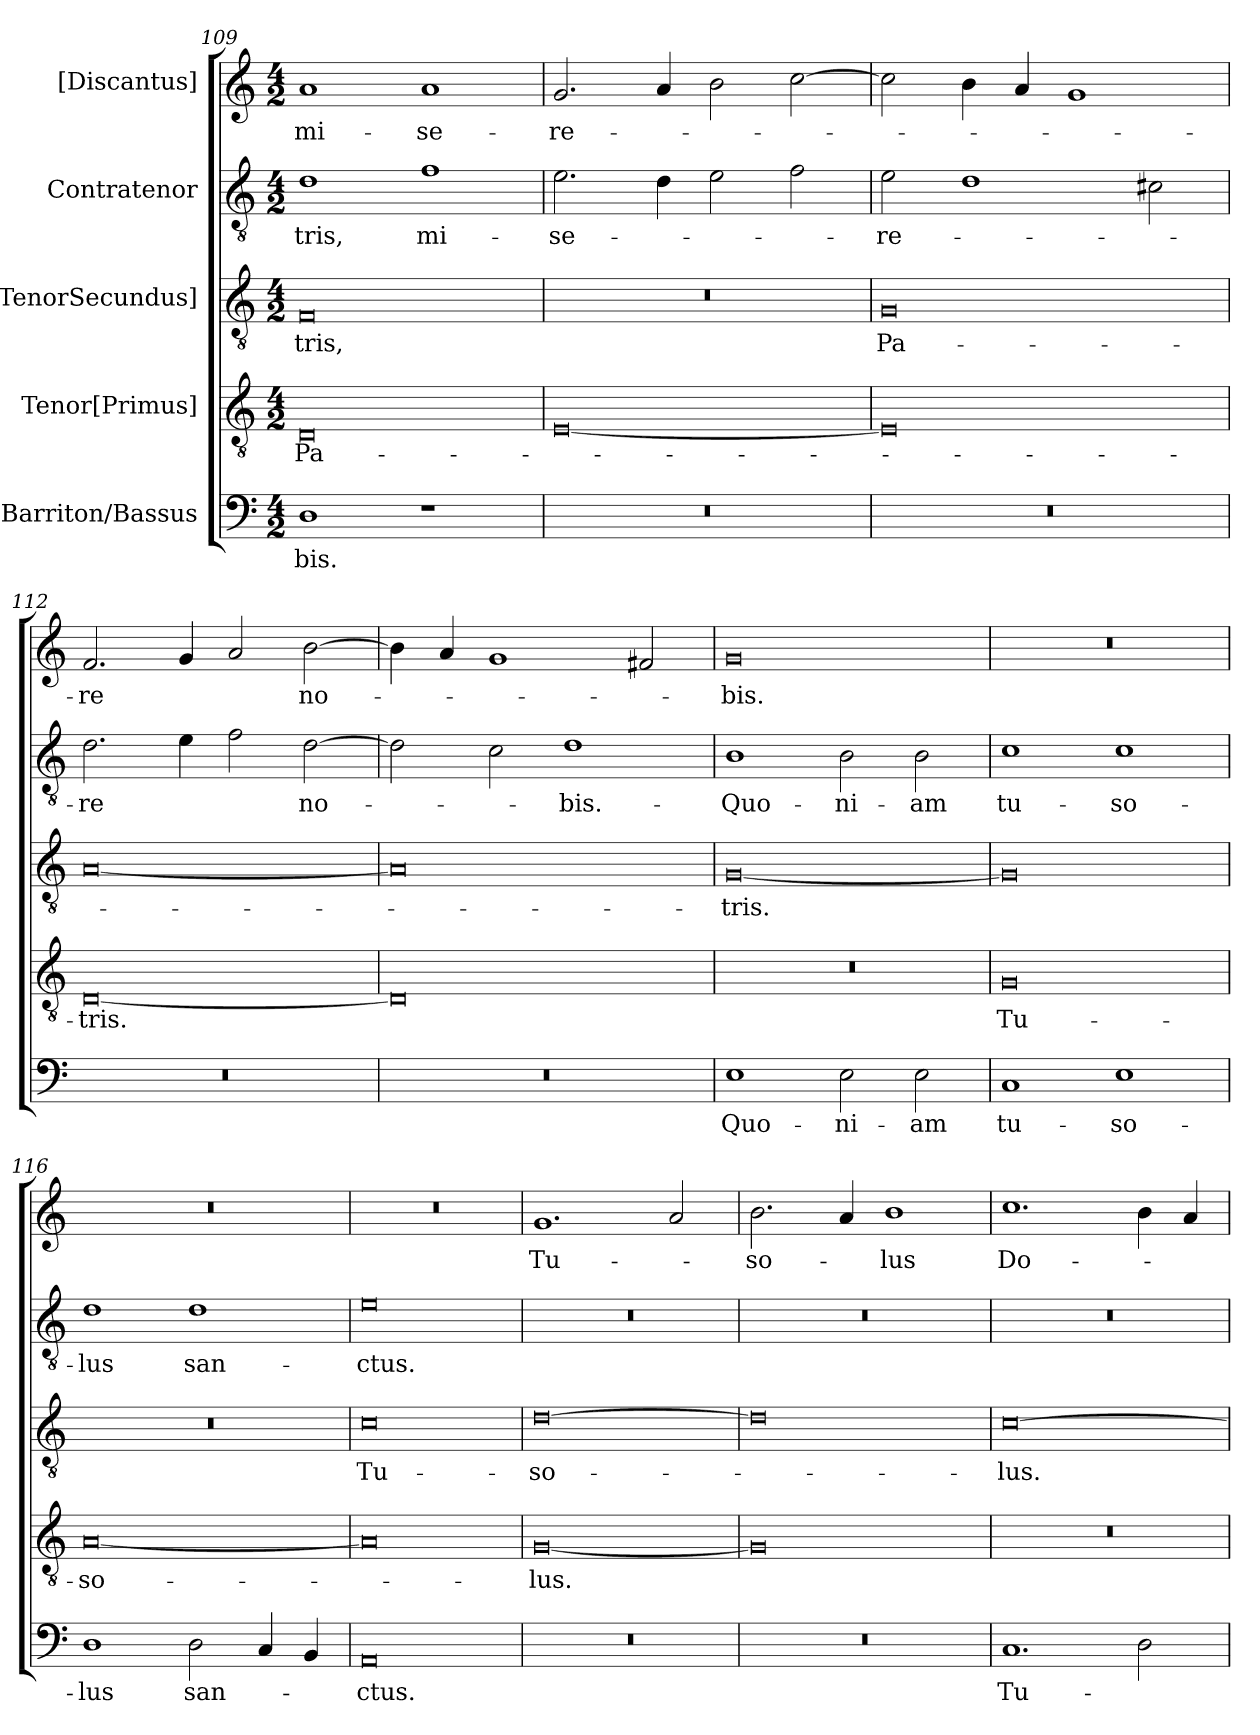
**kern	**text	**kern	**text	**kern	**text	**kern	**text	**kern	**text
*part5	*part5	*part4	*part4	*part3	*part3	*part2	*part2	*part1	*part1
*staff5	*staff5	*staff4	*staff4	*staff3	*staff3	*staff2	*staff2	*staff1	*staff1
*I"Barriton/Bassus	*	*I"Tenor[Primus]	*	*I"[TenorSecundus]	*	*I"Contratenor	*	*I"[Discantus]	*
*clefF4	*	*clefGv2	*	*clefGv2	*	*clefGv2	*	*clefG2	*
*k[]	*	*k[]	*	*k[]	*	*k[]	*	*k[]	*
*M4/2	*	*M4/2	*	*M4/2	*	*M4/2	*	*M4/2	*
=109	=109	=109	=109	=109	=109	=109	=109	=109	=109
1D\	-bis.	0D/	Pa-	0F/	-tris,	1d\	-tris,	1a/	mi-
1r	.	.	.	.	.	1f\	mi-	1a/	-se-
=110	=110	=110	=110	=110	=110	=110	=110	=110	=110
0r	.	[0E/	.	0r	.	2.e\	-se-	2.g/	-re-
.	.	.	.	.	.	4d\	.	4a/	.
.	.	.	.	.	.	2e\	.	2b\	.
.	.	.	.	.	.	2f\	.	[2cc\	.
=111	=111	=111	=111	=111	=111	=111	=111	=111	=111
0r	.	0E/]	.	0G/	Pa-	2e\	-re-	2cc\]	.
.	.	.	.	.	.	1d\	.	4b\	.
.	.	.	.	.	.	.	.	4a/	.
.	.	.	.	.	.	.	.	1g/	.
.	.	.	.	.	.	2c#X\	.	.	.
=112	=112	=112	=112	=112	=112	=112	=112	=112	=112
0r	.	[0D/	-tris.	[0A/	.	2.d\	-re	2.f/	-re
.	.	.	.	.	.	4e\	.	4g/	.
.	.	.	.	.	.	2f\	.	2a/	.
.	.	.	.	.	.	[2d\	no-	[2b\	no-
=113	=113	=113	=113	=113	=113	=113	=113	=113	=113
0r	.	0D/]	.	0A/]	.	2d\]	.	4b\]	.
.	.	.	.	.	.	.	.	4a/	.
.	.	.	.	.	.	2c\	.	1g/	.
.	.	.	.	.	.	1d\	bis.-	.	.
.	.	.	.	.	.	.	.	2f#X/	.
=114	=114	=114	=114	=114	=114	=114	=114	=114	=114
1E\	Quo-	0r	.	[0G/	-tris.	1B\	Quo-	0g/	-bis.
2E\	-ni-	.	.	.	.	2B\	-ni-	.	.
2E\	-am	.	.	.	.	2B\	-am	.	.
=115	=115	=115	=115	=115	=115	=115	=115	=115	=115
1C/	tu-	0G/	Tu-	0G/]	.	1c\	tu-	0r	.
1E\	so-	.	.	.	.	1c\	so-	.	.
=116	=116	=116	=116	=116	=116	=116	=116	=116	=116
1D\	-lus	[0A/	so-	0r	.	1d\	-lus	0r	.
2D\	san-	.	.	.	.	1d\	san-	.	.
4C/	.	.	.	.	.	.	.	.	.
4BB/	.	.	.	.	.	.	.	.	.
=117	=117	=117	=117	=117	=117	=117	=117	=117	=117
0AA/	-ctus.	0A/]	.	0c\	Tu-	0e\	-ctus.	0r	.
=118	=118	=118	=118	=118	=118	=118	=118	=118	=118
0r	.	[0G/	-lus.	[0d\	so-	0r	.	1.g/	Tu-
.	.	.	.	.	.	.	.	2a/	.
=119	=119	=119	=119	=119	=119	=119	=119	=119	=119
0r	.	0G/]	.	0d\]	.	0r	.	2.b\	so-
.	.	.	.	.	.	.	.	4a/	.
.	.	.	.	.	.	.	.	1b\	-lus
=120	=120	=120	=120	=120	=120	=120	=120	=120	=120
1.C/	Tu-	0r	.	[0c\	-lus.	0r	.	1.cc\	Do-
2D\	.	.	.	.	.	.	.	4b\	.
.	.	.	.	.	.	.	.	4a/	.
=	=	=	=	=	=	=	=	=	=
*-	*-	*-	*-	*-	*-	*-	*-	*-	*-
